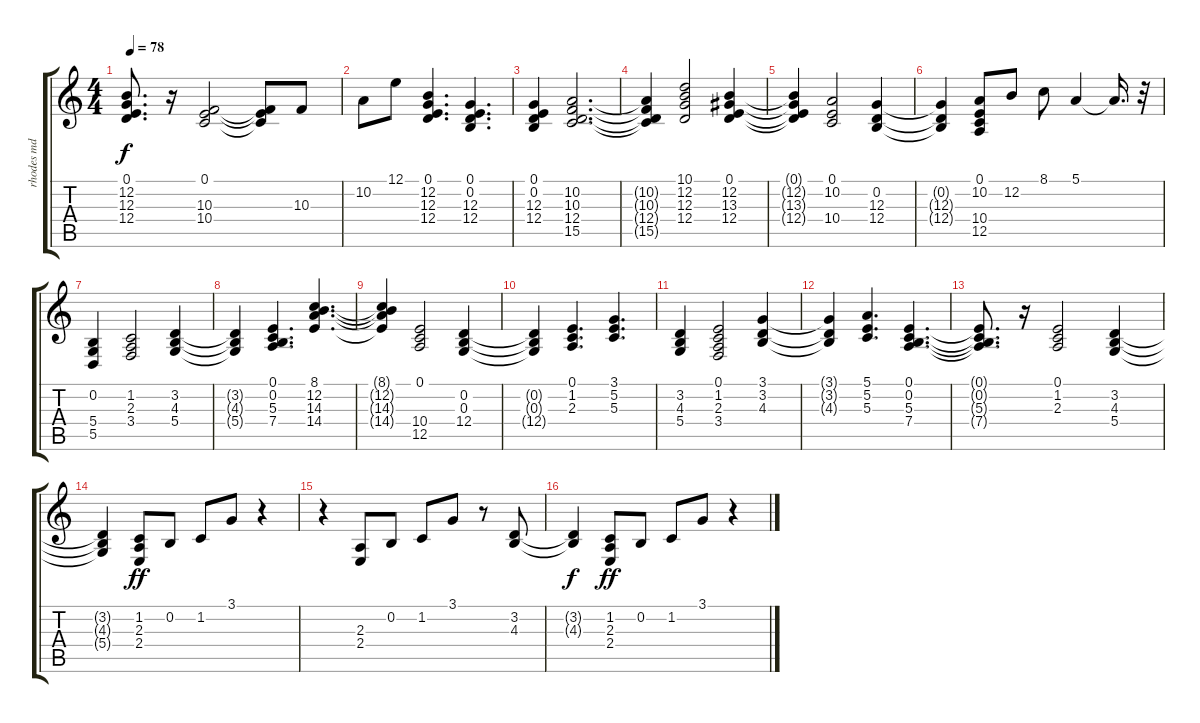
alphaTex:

\track ("rhodes md" "rhodes md") {instrument electricpiano1}
\staff {score tabs}
\tuning (E4 B3 G3 D3 A2 E2) {hide}
\ts (4 4)
\tempo 78
\clef g2
\ks c
(0.1{t} 12.2{t} 12.3{t} 12.4{t}).8{d dy f} r.16 (0.1 10.3 10.4).2 (0.1{t} 10.3{t} 10.4{t}).8 10.3.8 |
10.2.8 12.1.8 (0.1 12.2 12.3 12.4).4{d} (0.1 0.2 12.3 12.4).4{d} |
(0.1 0.2 12.3 12.4).4 (10.2 10.3 12.4 15.5).2{d} |
(10.2{t} 10.3{t} 12.4{t} 15.5{t}).4 (10.1 12.2 12.3 12.4).2 (0.1 12.2 13.3 12.4).4 |
(0.1{t} 12.2{t} 13.3{t} 12.4{t}).4 (0.1 10.2 10.4).2 (0.2 12.3 12.4).4 |
(0.2{t} 12.3{t} 12.4{t}).4 (0.1 10.2 10.4 12.5).8 12.2.8 8.1.8 5.1.4 5.1{t}.16{d} r.32 |
(0.2 5.4 5.5).4 (1.2 2.3 3.4).2 (3.2 4.3 5.4).4 |
(3.2{t} 4.3{t} 5.4{t}).4 (0.1 0.2 5.3 7.4).4{d} (8.1 12.2 14.3 14.4).4{d} |
(8.1{t} 12.2{t} 14.3{t} 14.4{t}).4 (0.1 10.4 12.5).2 (0.2 0.3 12.4).4 |
(0.2{t} 0.3{t} 12.4{t}).4 (0.1 1.2 2.3).4{d} (3.1 5.2 5.3).4{d} |
(3.2 4.3 5.4).4 (0.1 1.2 2.3 3.4).2 (3.1 3.2 4.3).4 |
(3.1{t} 3.2{t} 4.3{t}).4 (5.1 5.2 5.3).4{d} (0.1 0.2 5.3 7.4).4{d} |
(0.1{t} 0.2{t} 5.3{t} 7.4{t}).8{d} r.16 (0.1 1.2 2.3).2 (3.2 4.3 5.4).4 |
(3.2{t} 4.3{t} 5.4{t}).4 (1.2 2.3 2.4).8{dy ff} 0.2.8 1.2.8 3.1.8 r.4 |
r.4 (2.3 2.4).8 0.2.8 1.2.8 3.1.8 r.8 (3.2 4.3).8 |
(3.2{t} 4.3{t}).4{dy f} (1.2 2.3 2.4).8{dy ff} 0.2.8 1.2.8 3.1.8 r.4
